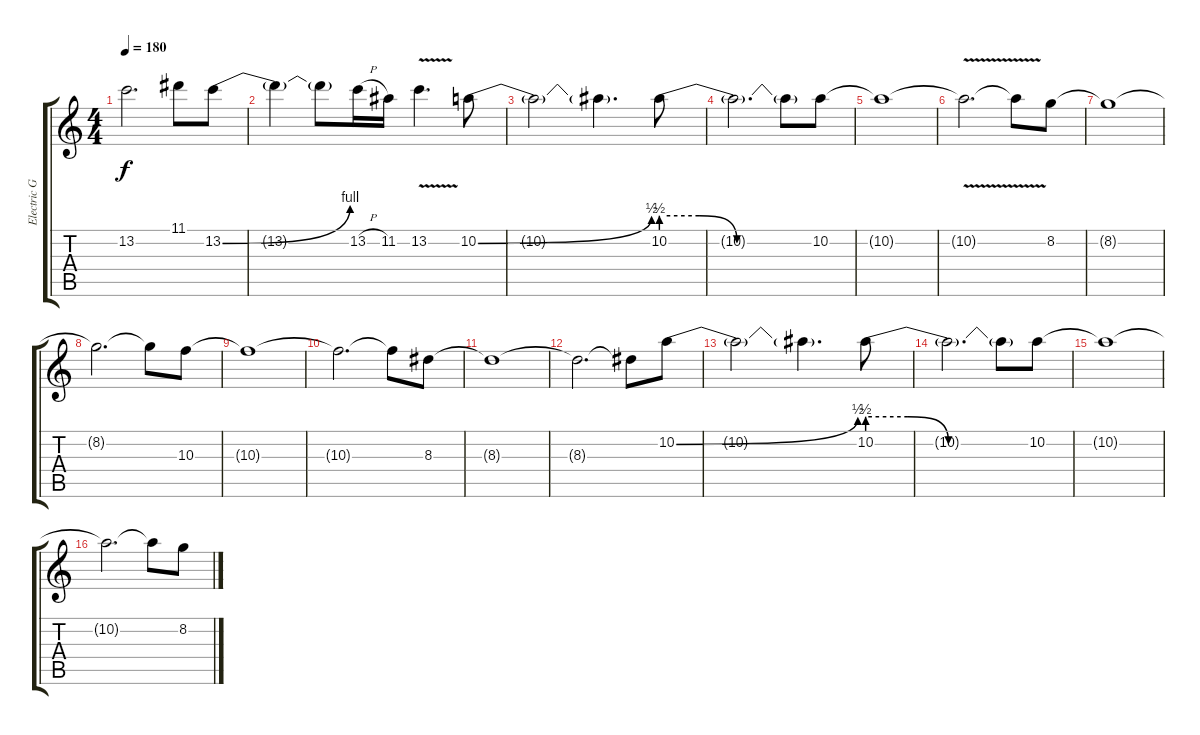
\track ("Electric Guitar (Pitrelli)" "Electric G") {instrument distortionguitar}
\staff {score tabs}
\tuning (E4 B3 G3 D3 A2 E2) {hide}
\ts (4 4)
\tempo 180
\clef g2
\ks c
13.2{t}.2{d dy f} 11.1.8 13.2{be (bend 0 0 60 4)}.8 |
13.2{t}.4 13.2{t}.8 13.2{h}.16 11.2.16 13.2{v}.4{d} 10.2{be (bend 0 0 60 2)}.8 |
10.2{t}.2 10.2{t}.4{d} 10.2{be (custom 0 2 15 2 30 0 60 0)}.8 |
10.2{t}.2{d} 10.2{t}.8 10.2.8 |
10.2{t}.1 |
10.2{v t}.2{d} 10.2{t}.8 8.2.8 |
8.2{t}.1 |
8.2{t}.2{d} 8.2{t}.8 10.3.8 |
10.3{t}.1 |
10.3{t}.2{d} 10.3{t}.8 8.3.8 |
8.3{t}.1 |
8.3{t}.2{d} 8.3{t}.8 10.2{be (bend 0 0 60 2)}.8 |
10.2{t}.2 10.2{t}.4{d} 10.2{be (custom 0 2 15 2 30 0 60 0)}.8 |
10.2{t}.2{d} 10.2{t}.8 10.2.8 |
10.2{t}.1 |
10.2{t}.2{d} 10.2{t}.8 8.2.8
